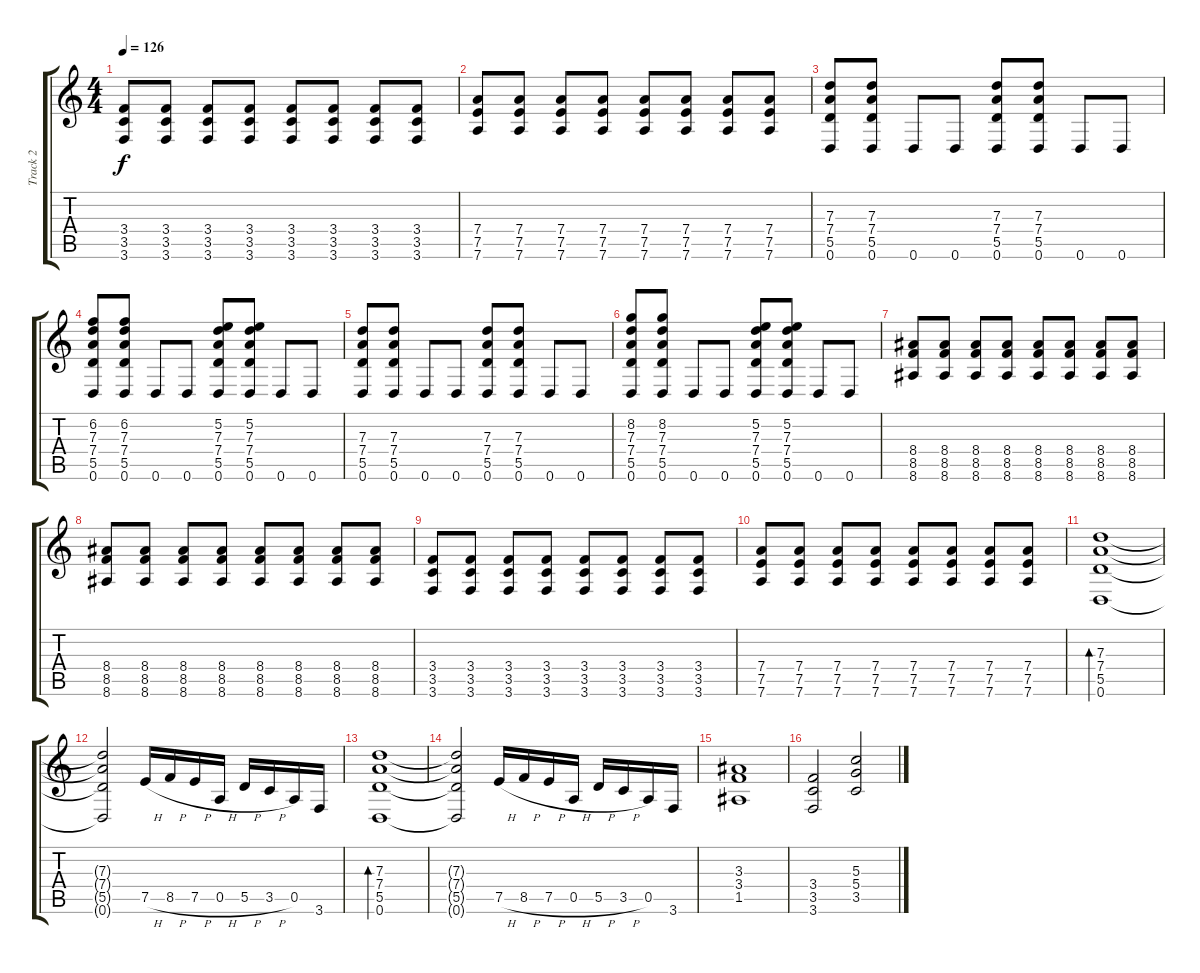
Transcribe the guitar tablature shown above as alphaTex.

\track ("Track 2" "Track 2") {instrument overdrivenguitar}
\staff {score tabs}
\tuning (E4 B3 G3 D3 A2 D2) {hide}
\ts (4 4)
\tempo 126
\clef g2
\ks c
(3.4 3.5 3.6).8{dy f} (3.4 3.5 3.6).8 (3.4 3.5 3.6).8 (3.4 3.5 3.6).8 (3.4 3.5 3.6).8 (3.4 3.5 3.6).8 (3.4 3.5 3.6).8 (3.4 3.5 3.6).8 |
(7.4 7.5 7.6).8 (7.4 7.5 7.6).8 (7.4 7.5 7.6).8 (7.4 7.5 7.6).8 (7.4 7.5 7.6).8 (7.4 7.5 7.6).8 (7.4 7.5 7.6).8 (7.4 7.5 7.6).8 |
(7.3 7.4 5.5 0.6).8 (7.3 7.4 5.5 0.6).8 0.6.8 0.6.8 (7.3 7.4 5.5 0.6).8 (7.3 7.4 5.5 0.6).8 0.6.8 0.6.8 |
(6.2 7.3 7.4 5.5 0.6).8 (6.2 7.3 7.4 5.5 0.6).8 0.6.8 0.6.8 (5.2 7.3 7.4 5.5 0.6).8 (5.2 7.3 7.4 5.5 0.6).8 0.6.8 0.6.8 |
(7.3 7.4 5.5 0.6).8 (7.3 7.4 5.5 0.6).8 0.6.8 0.6.8 (7.3 7.4 5.5 0.6).8 (7.3 7.4 5.5 0.6).8 0.6.8 0.6.8 |
(8.2 7.3 7.4 5.5 0.6).8 (8.2 7.3 7.4 5.5 0.6).8 0.6.8 0.6.8 (5.2 7.3 7.4 5.5 0.6).8 (5.2 7.3 7.4 5.5 0.6).8 0.6.8 0.6.8 |
(8.4 8.5 8.6).8 (8.4 8.5 8.6).8 (8.4 8.5 8.6).8 (8.4 8.5 8.6).8 (8.4 8.5 8.6).8 (8.4 8.5 8.6).8 (8.4 8.5 8.6).8 (8.4 8.5 8.6).8 |
(8.4 8.5 8.6).8 (8.4 8.5 8.6).8 (8.4 8.5 8.6).8 (8.4 8.5 8.6).8 (8.4 8.5 8.6).8 (8.4 8.5 8.6).8 (8.4 8.5 8.6).8 (8.4 8.5 8.6).8 |
(3.4 3.5 3.6).8 (3.4 3.5 3.6).8 (3.4 3.5 3.6).8 (3.4 3.5 3.6).8 (3.4 3.5 3.6).8 (3.4 3.5 3.6).8 (3.4 3.5 3.6).8 (3.4 3.5 3.6).8 |
(7.4 7.5 7.6).8 (7.4 7.5 7.6).8 (7.4 7.5 7.6).8 (7.4 7.5 7.6).8 (7.4 7.5 7.6).8 (7.4 7.5 7.6).8 (7.4 7.5 7.6).8 (7.4 7.5 7.6).8 |
(7.3 7.4 5.5 0.6).1{bd 240} |
(7.3{t} 7.4{t} 5.5{t} 0.6{t}).2 7.5{h}.16 8.5{h}.16 7.5{h}.16 0.5{h}.16 5.5{h}.16 3.5{h}.16 0.5.16 3.6.16 |
(7.3 7.4 5.5 0.6).1{bd 240} |
(7.3{t} 7.4{t} 5.5{t} 0.6{t}).2 7.5{h}.16 8.5{h}.16 7.5{h}.16 0.5{h}.16 5.5{h}.16 3.5{h}.16 0.5.16 3.6.16 |
(3.3 3.4 1.5).1 |
(3.4 3.5 3.6).2 (5.3 5.4 3.5).2
